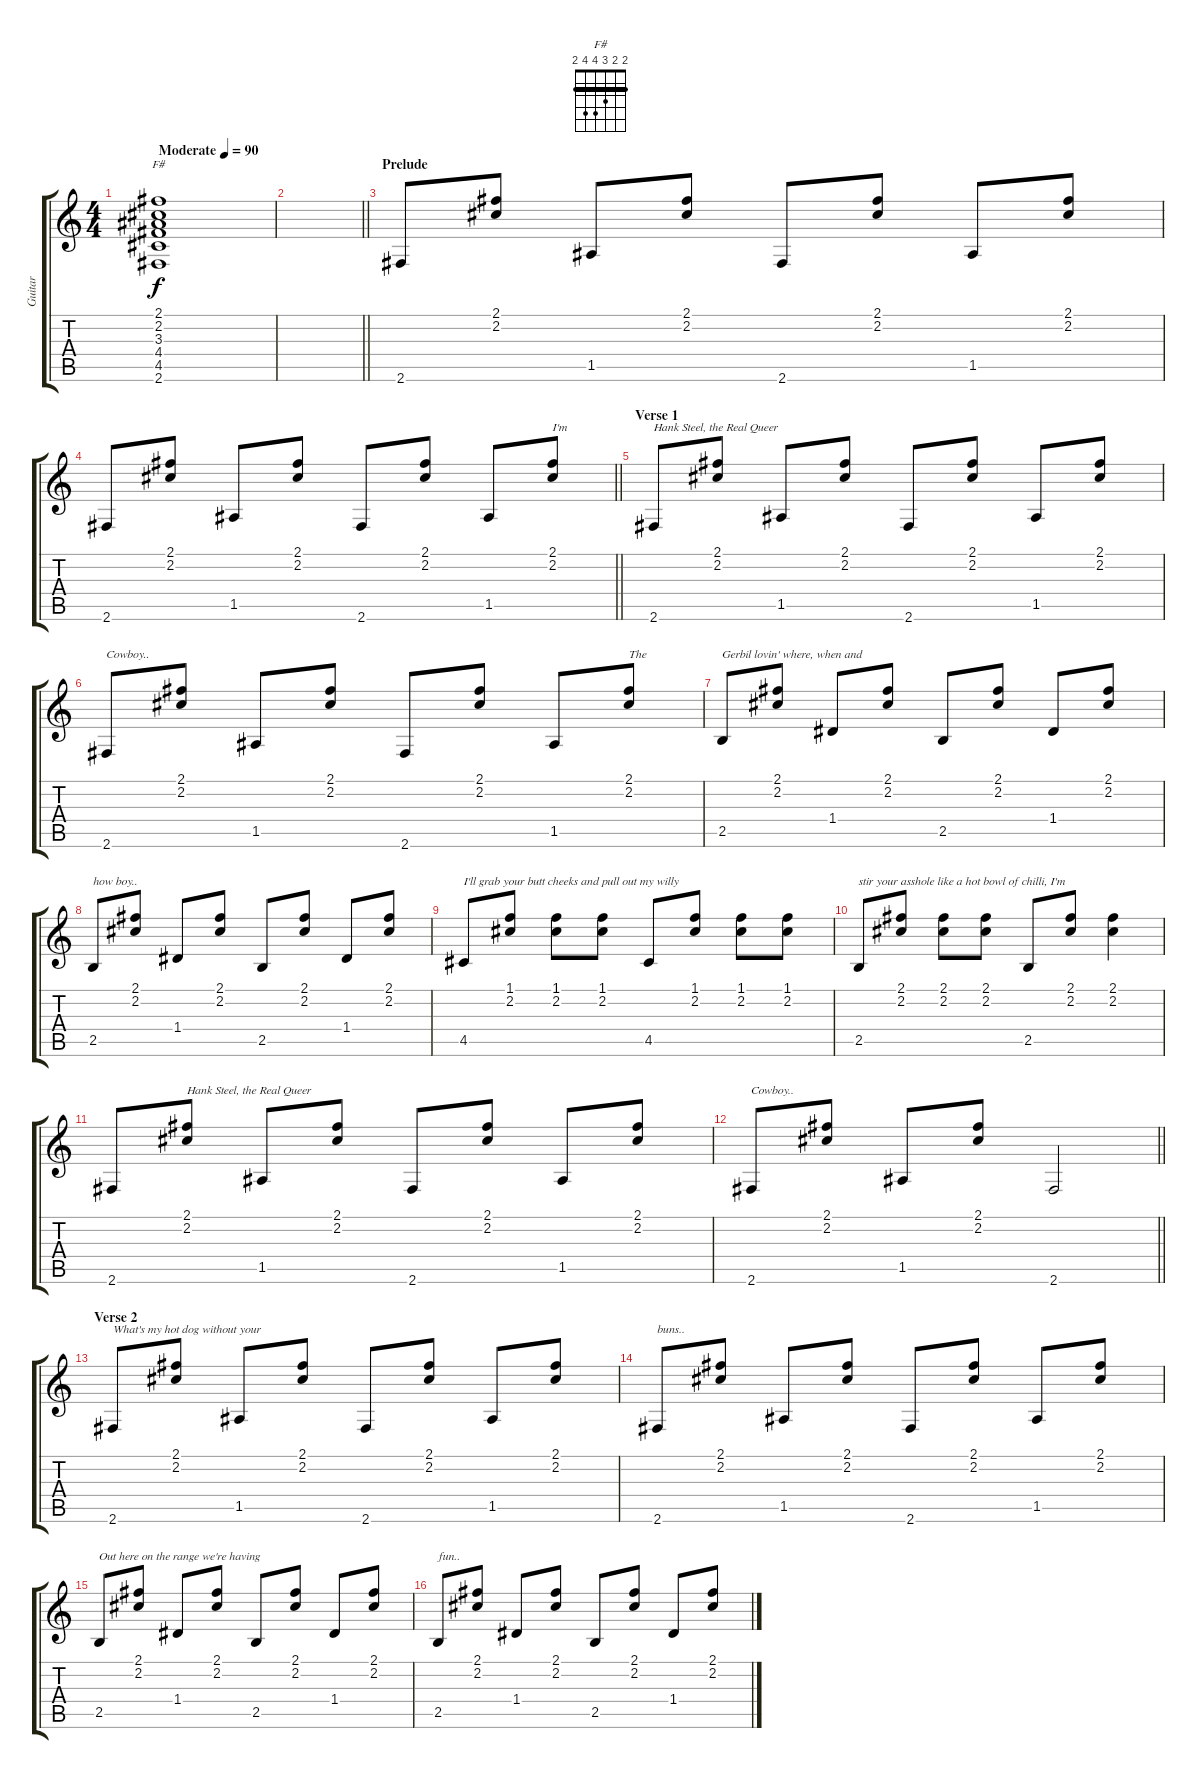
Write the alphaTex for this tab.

\track ("Guitar" "Guitar") {instrument acousticguitarnylon}
\staff {score tabs}
\tuning (E4 B3 G3 D3 A2 E2) {hide}
\chord ("F#" 2 2 3 4 4 2) {barre 2}
\ts (4 4)
\tempo (90 "Moderate")
\clef g2
\ks c
(2.1 2.2 3.3 4.4 4.5 2.6).1{ch "F#" dy f instrument acousticguitarnylon} |
\barLineRight lightlight
|
\section ("" "Prelude")
2.6.8 (2.1 2.2).8 1.5.8 (2.1 2.2).8 2.6.8 (2.1 2.2).8 1.5.8 (2.1 2.2).8 |
\barLineRight lightlight
2.6.8 (2.1 2.2).8 1.5.8 (2.1 2.2).8 2.6.8 (2.1 2.2).8 1.5.8 (2.1 2.2).8{txt "I'm"} |
\section ("" "Verse 1")
2.6.8{txt "Hank Steel, the Real Queer"} (2.1 2.2).8 1.5.8 (2.1 2.2).8 2.6.8 (2.1 2.2).8 1.5.8 (2.1 2.2).8 |
2.6.8{txt "Cowboy.."} (2.1 2.2).8 1.5.8 (2.1 2.2).8 2.6.8 (2.1 2.2).8 1.5.8 (2.1 2.2).8{txt "The"} |
2.5.8{txt "Gerbil lovin' where, when and"} (2.1 2.2).8 1.4.8 (2.1 2.2).8 2.5.8 (2.1 2.2).8 1.4.8 (2.1 2.2).8 |
2.5.8{txt "how boy.."} (2.1 2.2).8 1.4.8 (2.1 2.2).8 2.5.8 (2.1 2.2).8 1.4.8 (2.1 2.2).8 |
4.5.8{txt "I'll grab your butt cheeks and pull out my willy"} (1.1 2.2).8 (1.1 2.2).8 (1.1 2.2).8 4.5.8 (1.1 2.2).8 (1.1 2.2).8 (1.1 2.2).8 |
2.5.8{txt "stir your asshole like a hot bowl of chilli, I'm"} (2.1 2.2).8 (2.1 2.2).8 (2.1 2.2).8 2.5.8 (2.1 2.2).8 (2.1 2.2).4 |
2.6.8 (2.1 2.2).8{txt "Hank Steel, the Real Queer"} 1.5.8 (2.1 2.2).8 2.6.8 (2.1 2.2).8 1.5.8 (2.1 2.2).8 |
\barLineRight lightlight
2.6.8{txt "Cowboy.."} (2.1 2.2).8 1.5.8 (2.1 2.2).8 2.6.2 |
\section ("" "Verse 2")
2.6.8{txt "What's my hot dog without your"} (2.1 2.2).8 1.5.8 (2.1 2.2).8 2.6.8 (2.1 2.2).8 1.5.8 (2.1 2.2).8 |
2.6.8{txt "buns.."} (2.1 2.2).8 1.5.8 (2.1 2.2).8 2.6.8 (2.1 2.2).8 1.5.8 (2.1 2.2).8 |
2.5.8{txt "Out here on the range we're having"} (2.1 2.2).8 1.4.8 (2.1 2.2).8 2.5.8 (2.1 2.2).8 1.4.8 (2.1 2.2).8 |
2.5.8{txt "fun.."} (2.1 2.2).8 1.4.8 (2.1 2.2).8 2.5.8 (2.1 2.2).8 1.4.8 (2.1 2.2).8
